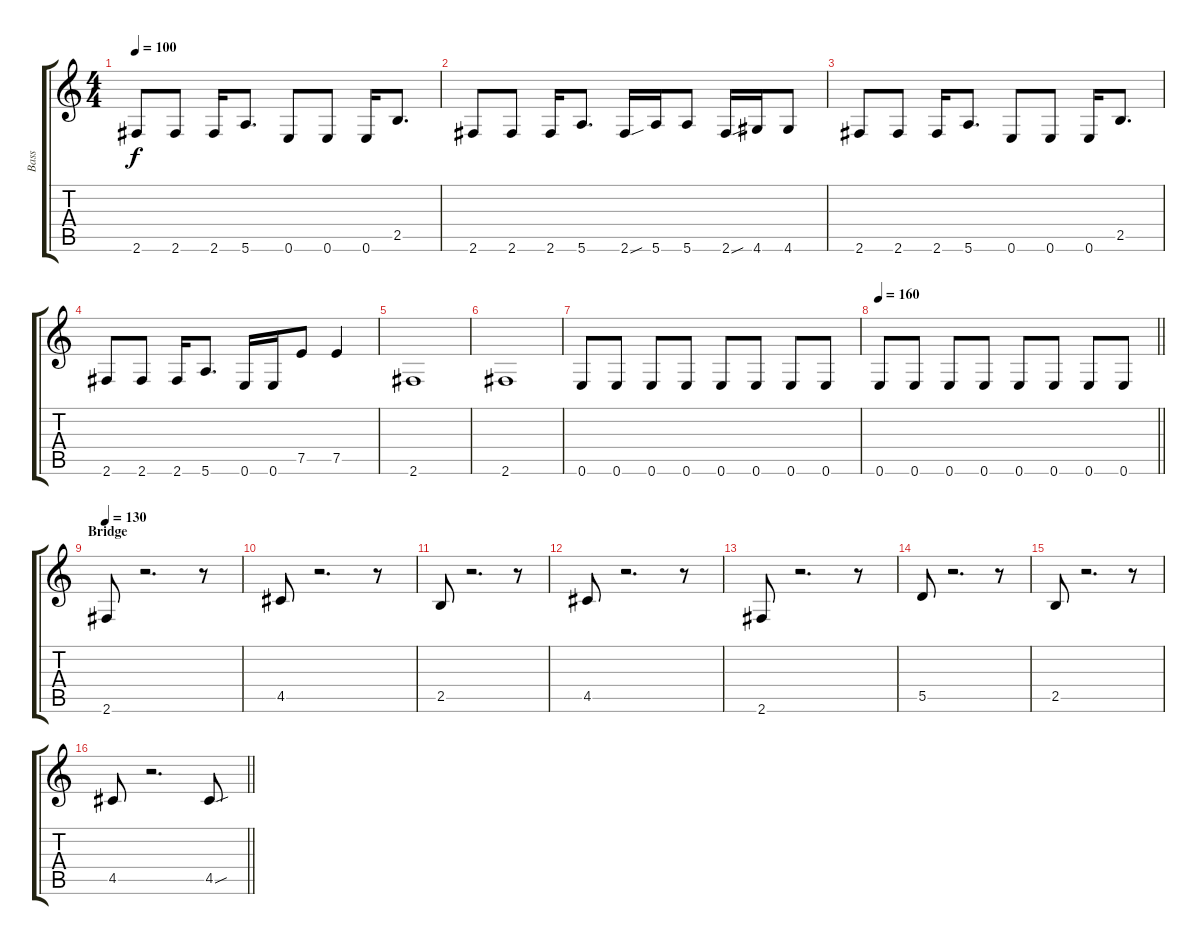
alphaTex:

\track ("Bass" "Bass") {instrument electricbassfinger}
\staff {score tabs}
\tuning (E4 B3 G3 D3 A2 E2) {hide}
\ts (4 4)
\tempo 100
\clef g2
\ks c
2.6.8{dy f} 2.6.8 2.6.16 5.6.8{d} 0.6.8 0.6.8 0.6.16 2.5.8{d} |
2.6.8 2.6.8 2.6.16 5.6.8{d} 2.6{sou}.16 5.6.16 5.6.8 2.6{sou}.16 4.6.16 4.6.8 |
2.6.8 2.6.8 2.6.16 5.6.8{d} 0.6.8 0.6.8 0.6.16 2.5.8{d} |
2.6.8 2.6.8 2.6.16 5.6.8{d} 0.6.16 0.6.16 7.5.8 7.5.4 |
2.6.1 |
2.6.1 |
0.6.8 0.6.8 0.6.8 0.6.8 0.6.8 0.6.8 0.6.8 0.6.8 |
\tempo 150
\tempo 160
\barLineRight lightlight
0.6.8 0.6.8 0.6.8 0.6.8 0.6.8 0.6.8 0.6.8 0.6.8 |
\section ("" "Bridge")
\tempo 130
2.6.8 r.2{d} r.8 |
4.5.8 r.2{d} r.8 |
2.5.8 r.2{d} r.8 |
4.5.8 r.2{d} r.8 |
2.6.8 r.2{d} r.8 |
5.5.8 r.2{d} r.8 |
2.5.8 r.2{d} r.8 |
\barLineRight lightlight
4.5.8 r.2{d} 4.5{sou}.8
